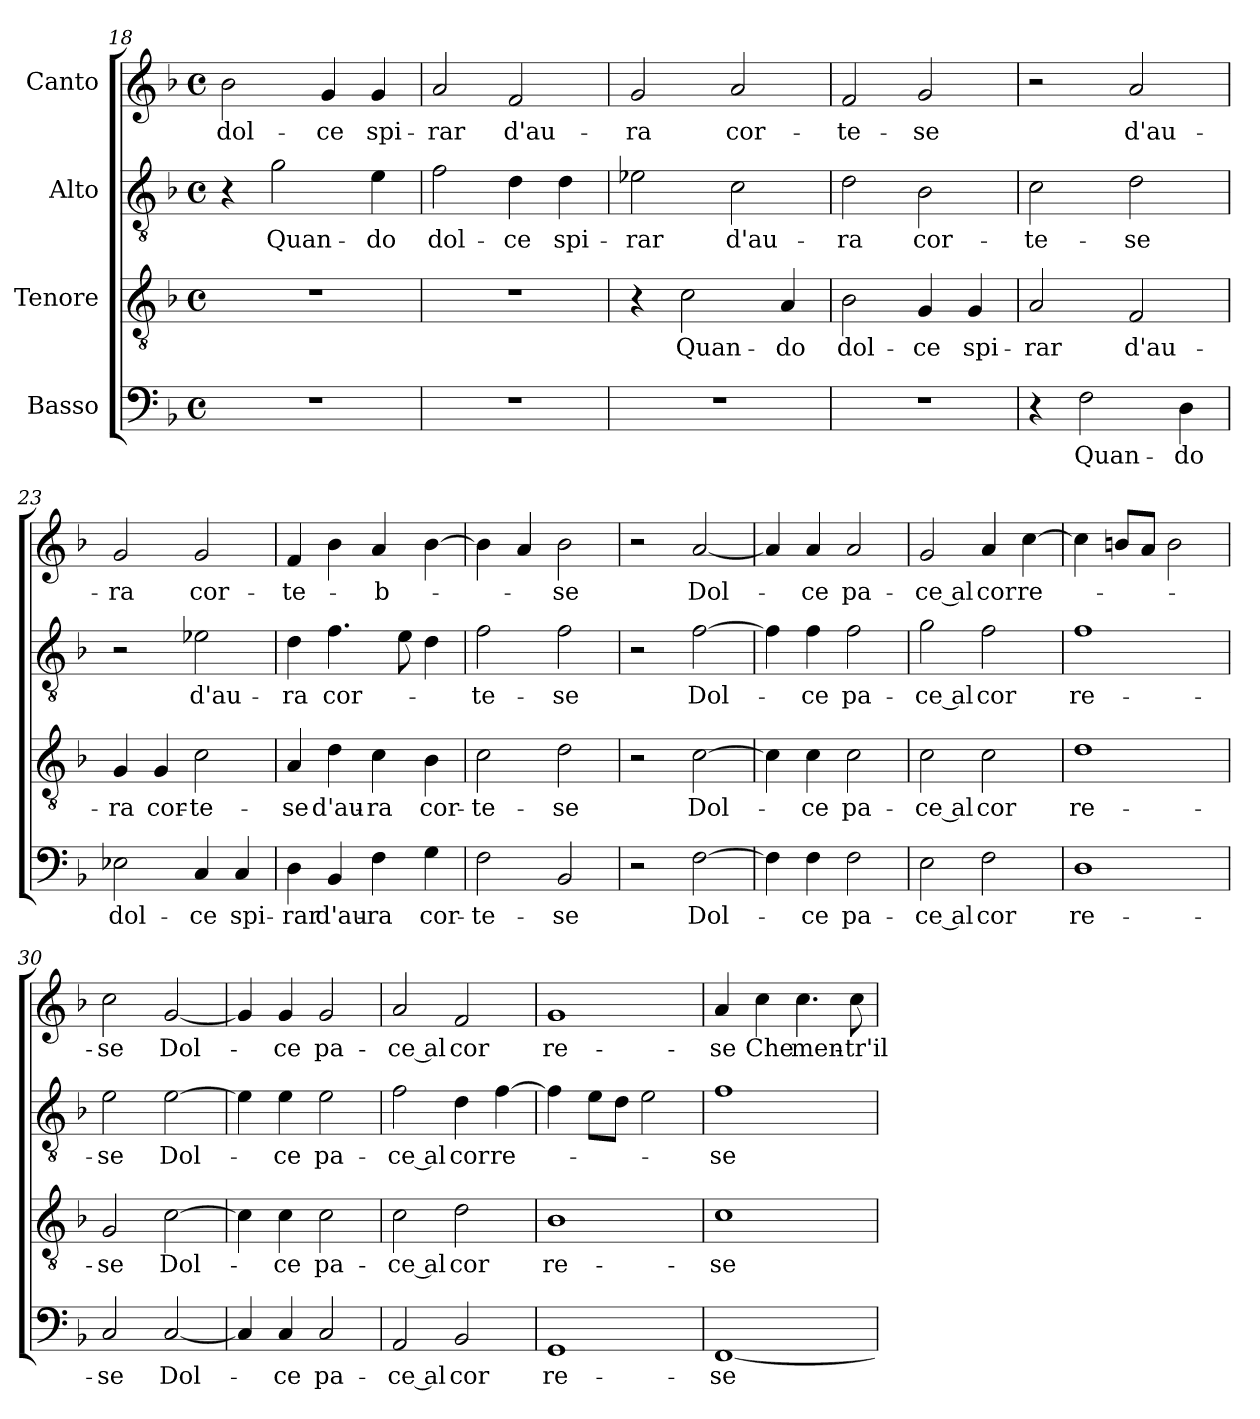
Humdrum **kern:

**kern	**text	**kern	**text	**kern	**text	**kern	**text
*part4	*part4	*part3	*part3	*part2	*part2	*part1	*part1
*staff4	*staff4	*staff3	*staff3	*staff2	*staff2	*staff1	*staff1
*I"Basso	*	*I"Tenore	*	*I"Alto	*	*I"Canto	*
!!LO:PB:g=z
*clefF4	*	*clefGv2	*	*clefGv2	*	*clefG2	*
*k[b-]	*	*k[b-]	*	*k[b-]	*	*k[b-]	*
*F:	*	*F:	*	*F:	*	*F:	*
*M4/4	*	*M4/4	*	*M4/4	*	*M4/4	*
*met(c)	*	*met(c)	*	*met(c)	*	*met(c)	*
=18	=18	=18	=18	=18	=18	=18	=18
!	!	!	!	!	!	!	!LO:LY:b
1r	.	1r	.	4r	.	2b-\	dol-
!	!	!	!	!	!LO:LY:b	!	!
.	.	.	.	2g\	Quan-	.	.
!	!	!	!	!	!	!	!LO:LY:b
.	.	.	.	.	.	4g/	-ce
!	!	!	!	!	!LO:LY:b	!	!LO:LY:b
.	.	.	.	4e\	-do	4g/	spi-
=19	=19	=19	=19	=19	=19	=19	=19
!	!	!	!	!	!LO:LY:b	!	!LO:LY:b
1r	.	1r	.	2f\	dol-	2a/	-rar
!	!	!	!	!	!LO:LY:b	!	!LO:LY:b
.	.	.	.	4d\	-ce	2f/	d'au-
!	!	!	!	!	!LO:LY:b	!	!
.	.	.	.	4d\	spi-	.	.
=20	=20	=20	=20	=20	=20	=20	=20
!	!	!	!	!	!LO:LY:b	!	!LO:LY:b
1r	.	4r	.	2e-X\	-rar	2g/	-ra
!	!	!	!LO:LY:b	!	!	!	!
.	.	2c\	Quan-	.	.	.	.
!	!	!	!	!	!LO:LY:b	!	!LO:LY:b
.	.	.	.	2c\	d'au-	2a/	cor-
!	!	!	!LO:LY:b	!	!	!	!
.	.	4A/	-do	.	.	.	.
=21	=21	=21	=21	=21	=21	=21	=21
!	!	!	!LO:LY:b	!	!LO:LY:b	!	!LO:LY:b
1r	.	2B-\	dol-	2d\	-ra	2f/	-te-
!	!	!	!LO:LY:b	!	!LO:LY:b	!	!LO:LY:b
.	.	4G/	-ce	2B-\	cor-	2g/	-se
!	!	!	!LO:LY:b	!	!	!	!
.	.	4G/	spi-	.	.	.	.
=22	=22	=22	=22	=22	=22	=22	=22
!	!	!	!LO:LY:b	!	!LO:LY:b	!	!
4r	.	2A/	-rar	2c\	-te-	2r	.
!	!LO:LY:b	!	!	!	!	!	!
2F\	Quan-	.	.	.	.	.	.
!	!	!	!LO:LY:b	!	!LO:LY:b	!	!LO:LY:b
.	.	2F/	d'au-	2d\	-se	2a/	d'au-
!	!LO:LY:b	!	!	!	!	!	!
4D\	-do	.	.	.	.	.	.
=23	=23	=23	=23	=23	=23	=23	=23
!	!LO:LY:b	!	!LO:LY:b	!	!	!	!LO:LY:b
2E-X\	dol-	4G/	-ra	2r	.	2g/	-ra
!	!	!	!LO:LY:b	!	!	!	!
.	.	4G/	cor-	.	.	.	.
!	!LO:LY:b	!	!LO:LY:b	!	!LO:LY:b	!	!LO:LY:b
4C/	-ce	2c\	-te-	2e-X\	d'au-	2g/	cor-
!	!LO:LY:b	!	!	!	!	!	!
4C/	spi-	.	.	.	.	.	.
!!LO:LB:g=z
=24	=24	=24	=24	=24	=24	=24	=24
!	!LO:LY:b	!	!LO:LY:b	!	!LO:LY:b	!	!LO:LY:b
4D\	-rar	4A/	-se	4d\	-ra	4f/	-te-
!	!LO:LY:b	!	!LO:LY:b	!	!LO:LY:b	!	!
4BB-/	d'au-	4d\	d'au-	4.f\	cor-	4b-\	.
!	!LO:LY:b	!	!LO:LY:b	!	!	!	!LO:LY:b
4F\	-ra	4c\	-ra	.	.	4a/	-b-
.	.	.	.	8e\	.	.	.
!	!LO:LY:b	!	!LO:LY:b	!	!	!	!
4G\	cor-	4B-\	cor-	4d\	.	[>4b-\	.
=25	=25	=25	=25	=25	=25	=25	=25
!	!LO:LY:b	!	!LO:LY:b	!	!LO:LY:b	!	!
2F\	-te-	2c\	-te-	2f\	-te-	4b-\]	.
.	.	.	.	.	.	4a/	.
!	!LO:LY:b	!	!LO:LY:b	!	!LO:LY:b	!	!LO:LY:b
2BB-/	-se	2d\	-se	2f\	-se	2b-\	-se
=26	=26	=26	=26	=26	=26	=26	=26
2r	.	2r	.	2r	.	2r	.
!	!LO:LY:b	!	!LO:LY:b	!	!LO:LY:b	!	!LO:LY:b
[>2F\	Dol-	[>2c\	Dol-	[>2f\	Dol-	[<2a/	Dol-
=27	=27	=27	=27	=27	=27	=27	=27
4F\]	.	4c\]	.	4f\]	.	4a/]	.
!	!LO:LY:b	!	!LO:LY:b	!	!LO:LY:b	!	!LO:LY:b
4F\	-ce	4c\	-ce	4f\	-ce	4a/	-ce
!	!LO:LY:b	!	!LO:LY:b	!	!LO:LY:b	!	!LO:LY:b
2F\	pa-	2c\	pa-	2f\	pa-	2a/	pa-
=28	=28	=28	=28	=28	=28	=28	=28
!	!LO:LY:b	!	!LO:LY:b	!	!LO:LY:b	!	!LO:LY:b
2E\	-ce al	2c\	-ce al	2g\	-ce al	2g/	-ce al
!	!LO:LY:b	!	!LO:LY:b	!	!LO:LY:b	!	!LO:LY:b
2F\	cor	2c\	cor	2f\	cor	4a/	cor
!	!	!	!	!	!	!	!LO:LY:b
.	.	.	.	.	.	[>4cc\	re-
=29	=29	=29	=29	=29	=29	=29	=29
!	!LO:LY:b	!	!LO:LY:b	!	!LO:LY:b	!	!
1D	re-	1d	re-	1f	re-	4cc\]	.
.	.	.	.	.	.	8bn/L	.
.	.	.	.	.	.	8a/J	.
.	.	.	.	.	.	2b\	.
!!LO:LB:g=z
=30	=30	=30	=30	=30	=30	=30	=30
!	!LO:LY:b	!	!LO:LY:b	!	!LO:LY:b	!	!LO:LY:b
2C/	-se	2G/	-se	2e\	-se	2cc\	-se
!	!LO:LY:b	!	!LO:LY:b	!	!LO:LY:b	!	!LO:LY:b
[<2C/	Dol-	[>2c\	Dol-	[>2e\	Dol-	[<2g/	Dol-
=31	=31	=31	=31	=31	=31	=31	=31
4C/]	.	4c\]	.	4e\]	.	4g/]	.
!	!LO:LY:b	!	!LO:LY:b	!	!LO:LY:b	!	!LO:LY:b
4C/	-ce	4c\	-ce	4e\	-ce	4g/	-ce
!	!LO:LY:b	!	!LO:LY:b	!	!LO:LY:b	!	!LO:LY:b
2C/	pa-	2c\	pa-	2e\	pa-	2g/	pa-
=32	=32	=32	=32	=32	=32	=32	=32
!	!LO:LY:b	!	!LO:LY:b	!	!LO:LY:b	!	!LO:LY:b
2AA/	-ce al	2c\	-ce al	2f\	-ce al	2a/	-ce al
!	!LO:LY:b	!	!LO:LY:b	!	!LO:LY:b	!	!LO:LY:b
2BB-/	cor	2d\	cor	4d\	cor	2f/	cor
!	!	!	!	!	!LO:LY:b	!	!
.	.	.	.	[>4f\	re-	.	.
=33	=33	=33	=33	=33	=33	=33	=33
!	!LO:LY:b	!	!LO:LY:b	!	!	!	!LO:LY:b
1GG	re-	1B-	re-	4f\]	.	1g	re-
.	.	.	.	8e\L	.	.	.
.	.	.	.	8d\J	.	.	.
.	.	.	.	2e\	.	.	.
=34	=34	=34	=34	=34	=34	=34	=34
!	!LO:LY:b	!	!LO:LY:b	!	!LO:LY:b	!	!LO:LY:b
[>1FF	-se	1c	-se	1f	-se	4a/	-se
!	!	!	!	!	!	!	!LO:LY:b
.	.	.	.	.	.	4cc\	Che
!	!	!	!	!	!	!	!LO:LY:b
.	.	.	.	.	.	4.cc\	men-
!	!	!	!	!	!	!	!LO:LY:b
.	.	.	.	.	.	8cc\	-tr'il
=	=	=	=	=	=	=	=
*-	*-	*-	*-	*-	*-	*-	*-
